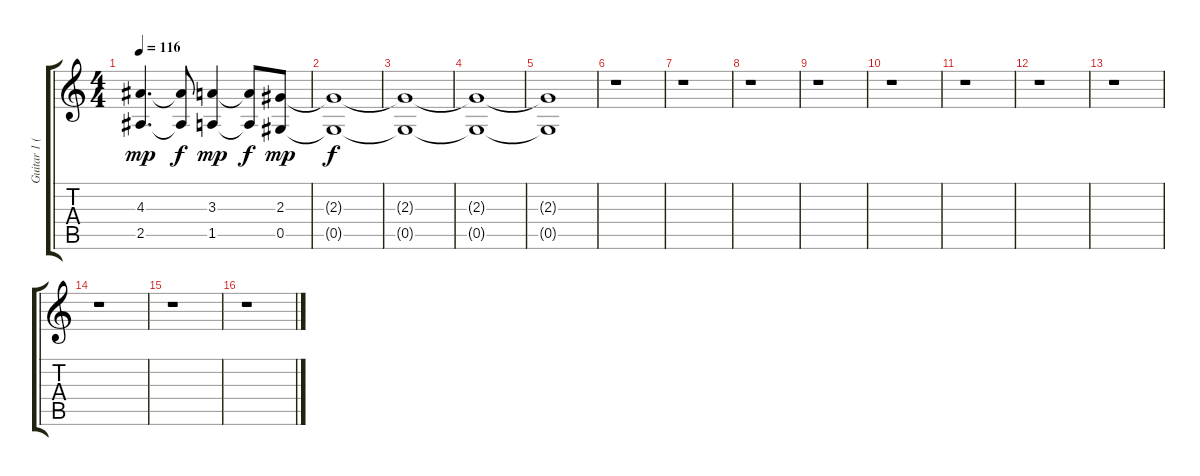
\track ("Guitar 1 (Distortion Hetfield)" "Guitar 1 (") {instrument distortionguitar}
\staff {score tabs}
\tuning (Eb4 Bb3 Gb3 Db3 Ab2 Eb2) {hide}
\ts (4 4)
\tempo 116
\clef g2
\ks c
(4.3 2.5).4{d dy mp} (4.3{t} 2.5{t}).8{dy f} (3.3 1.5).4{dy mp} (3.3{t} 1.5{t}).8{dy f} (2.3 0.5).8{dy mp volume 10} |
(2.3{t} 0.5{t}).1{dy f} |
(2.3{t} 0.5{t}).1 |
(2.3{t} 0.5{t}).1 |
(2.3{t} 0.5{t}).1{volume 4} |
r.1 |
r.1 |
r.1 |
r.1 |
r.1 |
r.1 |
r.1 |
r.1 |
r.1 |
r.1 |
r.1
